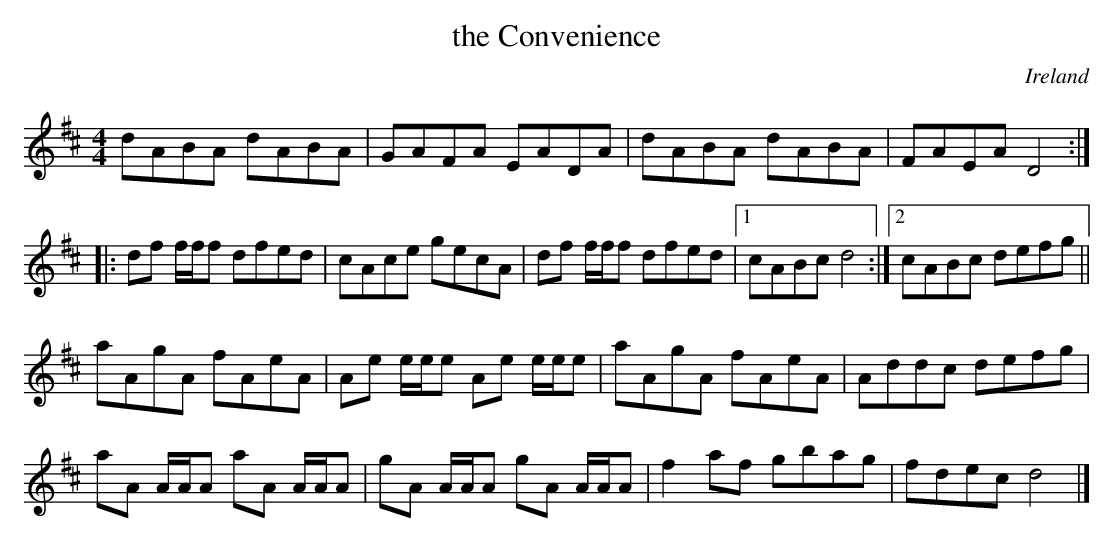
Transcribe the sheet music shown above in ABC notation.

X:1
T:the Convenience
O:Ireland
M:4/4
K:D
dABA dABA|GAFA EADA|dABA dABA|FAEA D4:|
|:df f/f/f dfed|cAce gecA|df f/f/f dfed\
|1 cABc d4 :|2 cABc defg||
aAgA fAeA|Ae e/e/e Ae e/e/e|\
aAgA fAeA|Addc defg|
aA A/A/A aA A/A/A|gA A/A/A gA A/A/A|\
f2af gbag|fdec d4|]
